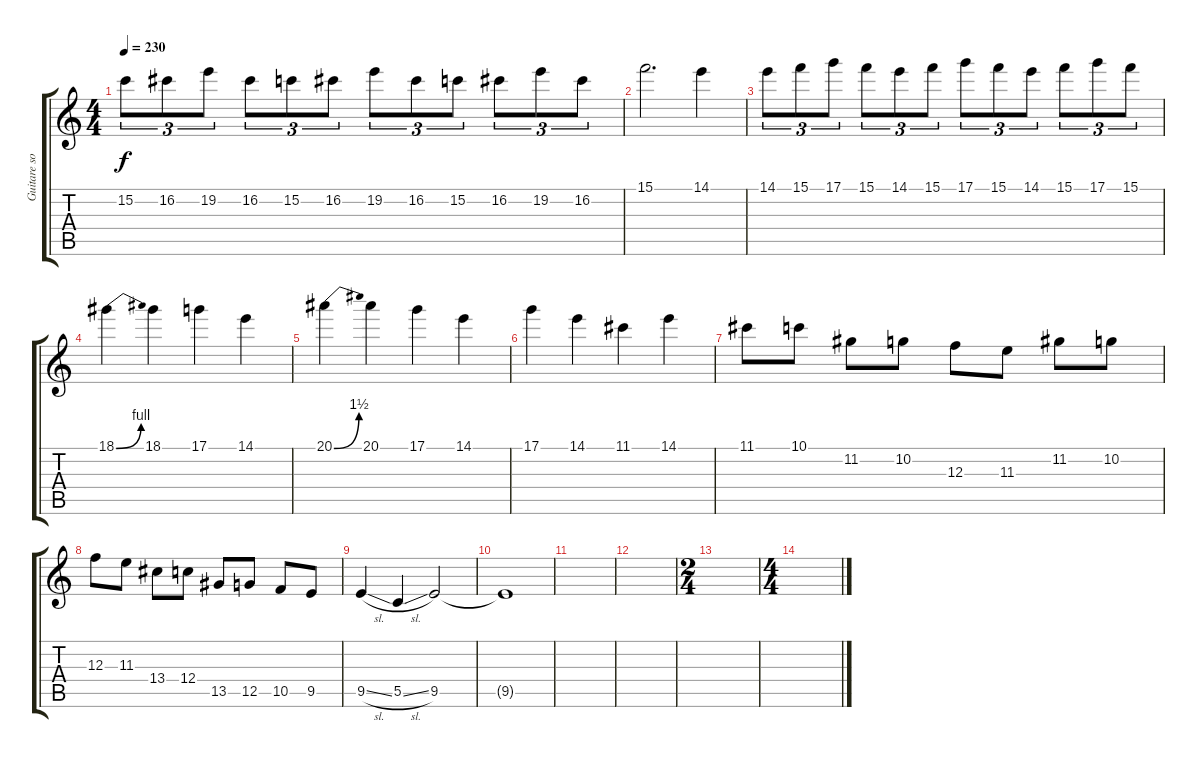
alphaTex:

\track ("Guitare solo" "Guitare so") {instrument distortionguitar}
\staff {score tabs}
\tuning (D4 A3 F3 C3 G2 C2) {hide}
\ts (4 4)
\tempo 230
\clef g2
\ks c
15.2.8{tu (3 2) dy f} 16.2.8{tu (3 2)} 19.2.8{tu (3 2)} 16.2.8{tu (3 2)} 15.2.8{tu (3 2)} 16.2.8{tu (3 2)} 19.2.8{tu (3 2)} 16.2.8{tu (3 2)} 15.2.8{tu (3 2)} 16.2.8{tu (3 2)} 19.2.8{tu (3 2)} 16.2.8{tu (3 2)} |
15.1.2{d} 14.1.4 |
14.1.8{tu (3 2)} 15.1.8{tu (3 2)} 17.1.8{tu (3 2)} 15.1.8{tu (3 2)} 14.1.8{tu (3 2)} 15.1.8{tu (3 2)} 17.1.8{tu (3 2)} 15.1.8{tu (3 2)} 14.1.8{tu (3 2)} 15.1.8{tu (3 2)} 17.1.8{tu (3 2)} 15.1.8{tu (3 2)} |
18.1{be (bend 0 0 60 4)}.4 18.1.4 17.1.4 14.1.4 |
20.1{be (bend 0 0 60 6)}.4 20.1.4 17.1.4 14.1.4 |
17.1.4 14.1.4 11.1.4 14.1.4 |
11.1.8 10.1.8 11.2.8 10.2.8 12.3.8 11.3.8 11.2.8 10.2.8 |
12.3.8 11.3.8 13.4.8 12.4.8 13.5.8 12.5.8 10.5.8 9.5.8 |
9.5{sl}.4 5.5{sl}.4 9.5.2 |
9.5{t}.1 |
|
|
\ts (2 4)
|
\ts (4 4)
